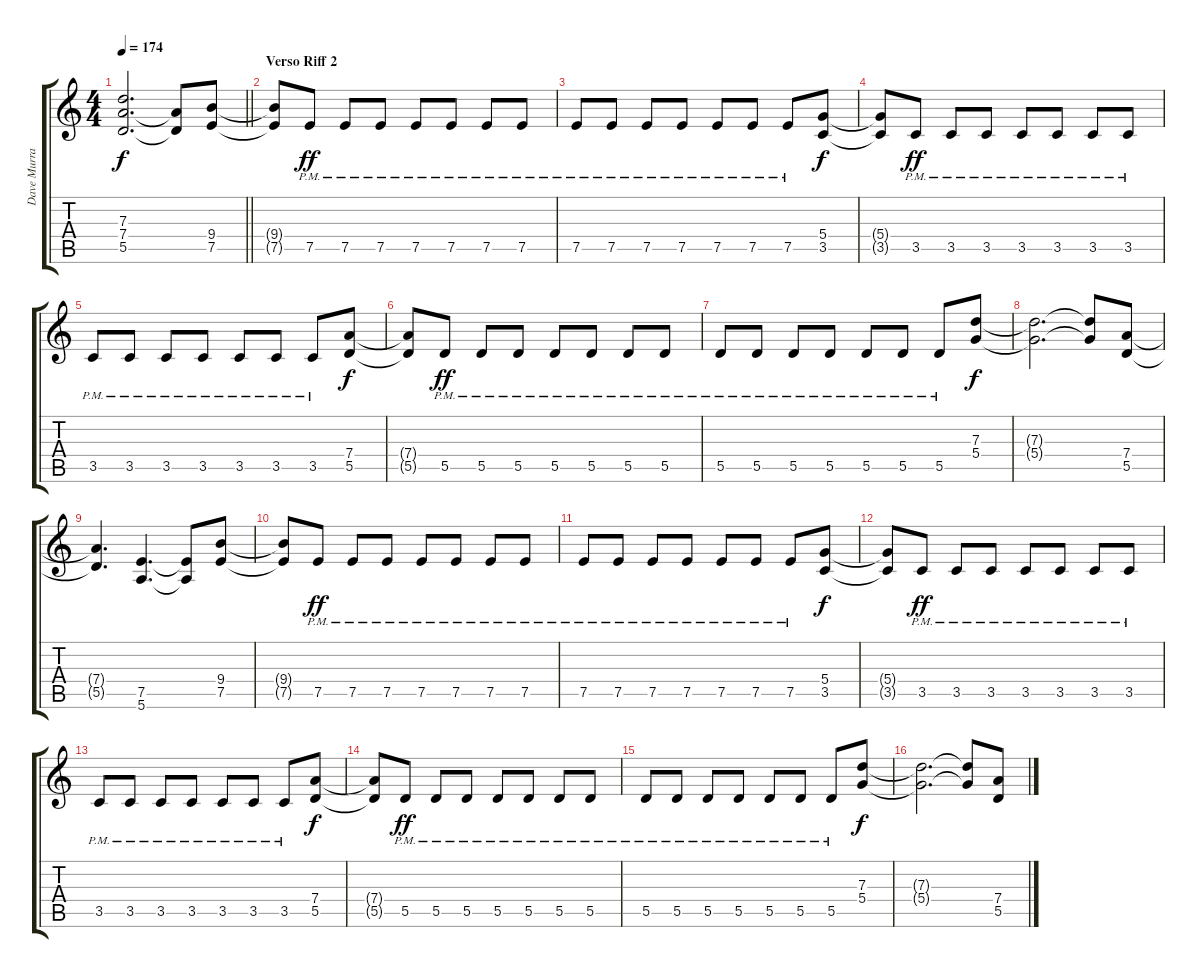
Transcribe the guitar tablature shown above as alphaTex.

\track ("Dave Murray" "Dave Murra") {instrument distortionguitar}
\staff {score tabs}
\tuning (E4 B3 G3 D3 A2 E2) {hide}
\ts (4 4)
\tempo 174
\clef g2
\barLineRight lightlight
\ks c
(7.3 7.4 5.5).2{d dy f} (7.4{t} 5.5{t}).8 (9.4 7.5).8 |
\section ("" "Verso Riff 2")
(9.4{t} 7.5{t}).8 7.5{pm}.8{dy ff} 7.5{pm}.8 7.5{pm}.8 7.5{pm}.8 7.5{pm}.8 7.5{pm}.8 7.5{pm}.8 |
7.5{pm}.8 7.5{pm}.8 7.5{pm}.8 7.5{pm}.8 7.5{pm}.8 7.5{pm}.8 7.5{pm}.8 (5.4 3.5).8{dy f} |
(5.4{t} 3.5{t}).8 3.5{pm}.8{dy ff} 3.5{pm}.8 3.5{pm}.8 3.5{pm}.8 3.5{pm}.8 3.5{pm}.8 3.5{pm}.8 |
3.5{pm}.8 3.5{pm}.8 3.5{pm}.8 3.5{pm}.8 3.5{pm}.8 3.5{pm}.8 3.5{pm}.8 (7.4 5.5).8{dy f} |
(7.4{t} 5.5{t}).8 5.5{pm}.8{dy ff} 5.5{pm}.8 5.5{pm}.8 5.5{pm}.8 5.5{pm}.8 5.5{pm}.8 5.5{pm}.8 |
5.5{pm}.8 5.5{pm}.8 5.5{pm}.8 5.5{pm}.8 5.5{pm}.8 5.5{pm}.8 5.5{pm}.8 (7.3 5.4).8{dy f} |
(7.3{t} 5.4{t}).2{d} (7.3{t} 5.4{t}).8 (7.4 5.5).8 |
(7.4{t} 5.5{t}).4{d} (7.5 5.6).4{d} (7.5{t} 5.6{t}).8 (9.4 7.5).8 |
(9.4{t} 7.5{t}).8 7.5{pm}.8{dy ff} 7.5{pm}.8 7.5{pm}.8 7.5{pm}.8 7.5{pm}.8 7.5{pm}.8 7.5{pm}.8 |
7.5{pm}.8 7.5{pm}.8 7.5{pm}.8 7.5{pm}.8 7.5{pm}.8 7.5{pm}.8 7.5{pm}.8 (5.4 3.5).8{dy f} |
(5.4{t} 3.5{t}).8 3.5{pm}.8{dy ff} 3.5{pm}.8 3.5{pm}.8 3.5{pm}.8 3.5{pm}.8 3.5{pm}.8 3.5{pm}.8 |
3.5{pm}.8 3.5{pm}.8 3.5{pm}.8 3.5{pm}.8 3.5{pm}.8 3.5{pm}.8 3.5{pm}.8 (7.4 5.5).8{dy f} |
(7.4{t} 5.5{t}).8 5.5{pm}.8{dy ff} 5.5{pm}.8 5.5{pm}.8 5.5{pm}.8 5.5{pm}.8 5.5{pm}.8 5.5{pm}.8 |
5.5{pm}.8 5.5{pm}.8 5.5{pm}.8 5.5{pm}.8 5.5{pm}.8 5.5{pm}.8 5.5{pm}.8 (7.3 5.4).8{dy f} |
(7.3{t} 5.4{t}).2{d} (7.3{t} 5.4{t}).8 (7.4 5.5).8
